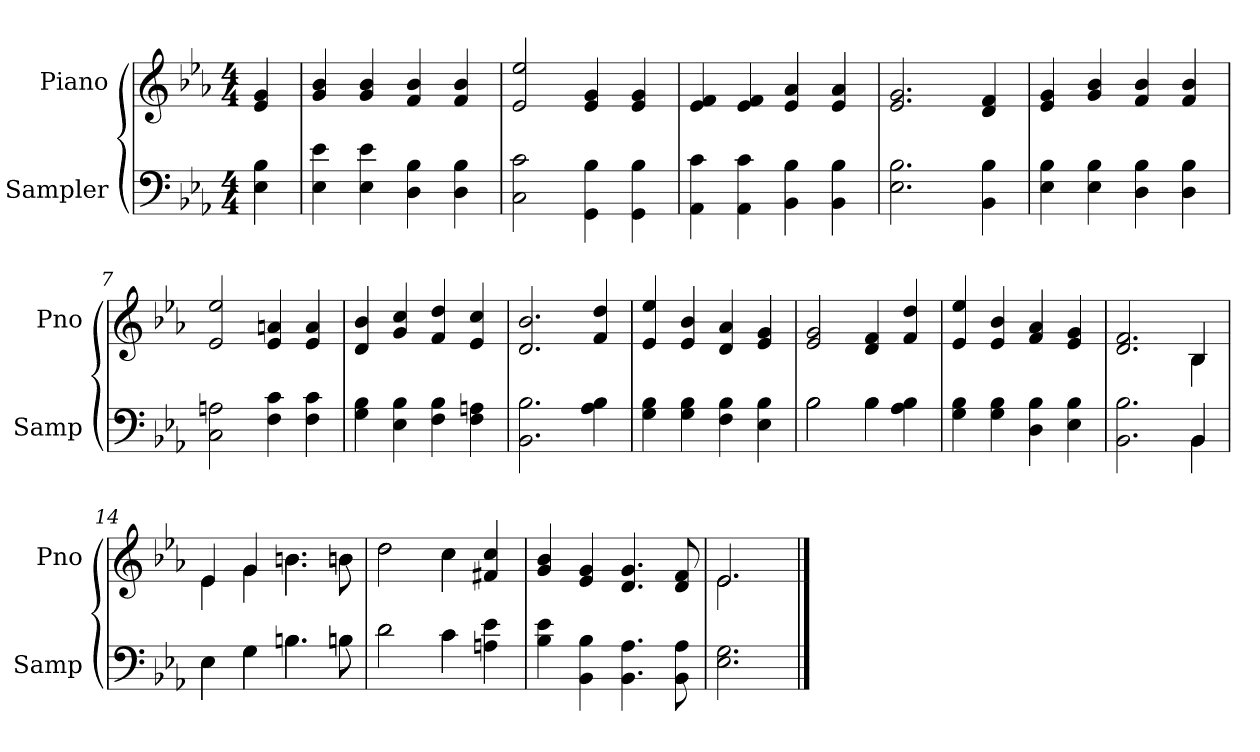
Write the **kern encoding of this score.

**kern	**kern
*part2	*part1
*staff2	*staff1
*I"Sampler	*I"Piano
*I'Samp	*I'Pno
*clefF4	*clefG2
*k[b-e-a-]	*k[b-e-a-]
*E-:	*E-:
*M4/4	*M4/4
=1	=1
4E- 4B-	4e- 4g
=2	=2
4E- 4e-	4g 4b-
4E- 4e-	4g 4b-
4D 4B-	4f 4b-
4D 4B-	4f 4b-
=3	=3
2C 2c	2e- 2ee-
4GG 4B-	4e- 4g
4GG 4B-	4e- 4g
=4	=4
4AA- 4c	4e- 4f
4AA- 4c	4e- 4f
4BB- 4B-	4e- 4a-
4BB- 4B-	4e- 4a-
=5	=5
2.E- 2.B-	2.e- 2.g
4BB- 4B-	4d 4f
=6	=6
4E- 4B-	4e- 4g
4E- 4B-	4g 4b-
4D 4B-	4f 4b-
4D 4B-	4f 4b-
=7	=7
2C 2An	2e- 2ee-
4F 4c	4e- 4an
4F 4c	4e- 4a
=8	=8
4G 4B-	4d 4b-
4E- 4B-	4g 4cc
4F 4B-	4f 4dd
4F 4An	4e- 4cc
=9	=9
2.BB- 2.B-	2.d 2.b-
4A- 4B-	4f 4dd
=10	=10
4G 4B-	4e- 4ee-
4G 4B-	4e- 4b-
4F 4B-	4d 4a-
4E- 4B-	4e- 4g
=11	=11
*^	*
2B-\	2B-	2e- 2g
4B-\	4B-	4d 4f
4A- 4B-	4ryy	4f 4dd
*v	*v	*
=12	=12
4G 4B-	4e- 4ee-
4G 4B-	4e- 4b-
4D 4B-	4f 4a-
4E- 4B-	4e- 4g
=13	=13
*^	*^
2.BB- 2.B-	2.ryy	2.d 2.f	2.ryy
4BB-/	4BB-	4B-/	4B-
=14	=14	=14	=14
4E-\	4E-	4e-/	4e-
4G\	4G	4g/	4g
4.B-\	4.B	4.b-\	4.b
8Bn\	8Bn	8bn\	8bn
=15	=15	=15	=15
2d\	2d	2dd\	2dd
4c\	4c	4cc\	4cc
4An 4e-	4ryy	4f#X 4cc	4ryy
*v	*v	*	*
*	*v	*v
=16	=16
4B- 4e-	4g 4b-
4BB- 4B-	4e- 4g
4.BB- 4.A-	4.d 4.g
8BB- 8A-	8d 8f
=17	=17
*	*^
2.E- 2.G	2.e-/	2.e-
*	*v	*v
==	==
*-	*-
